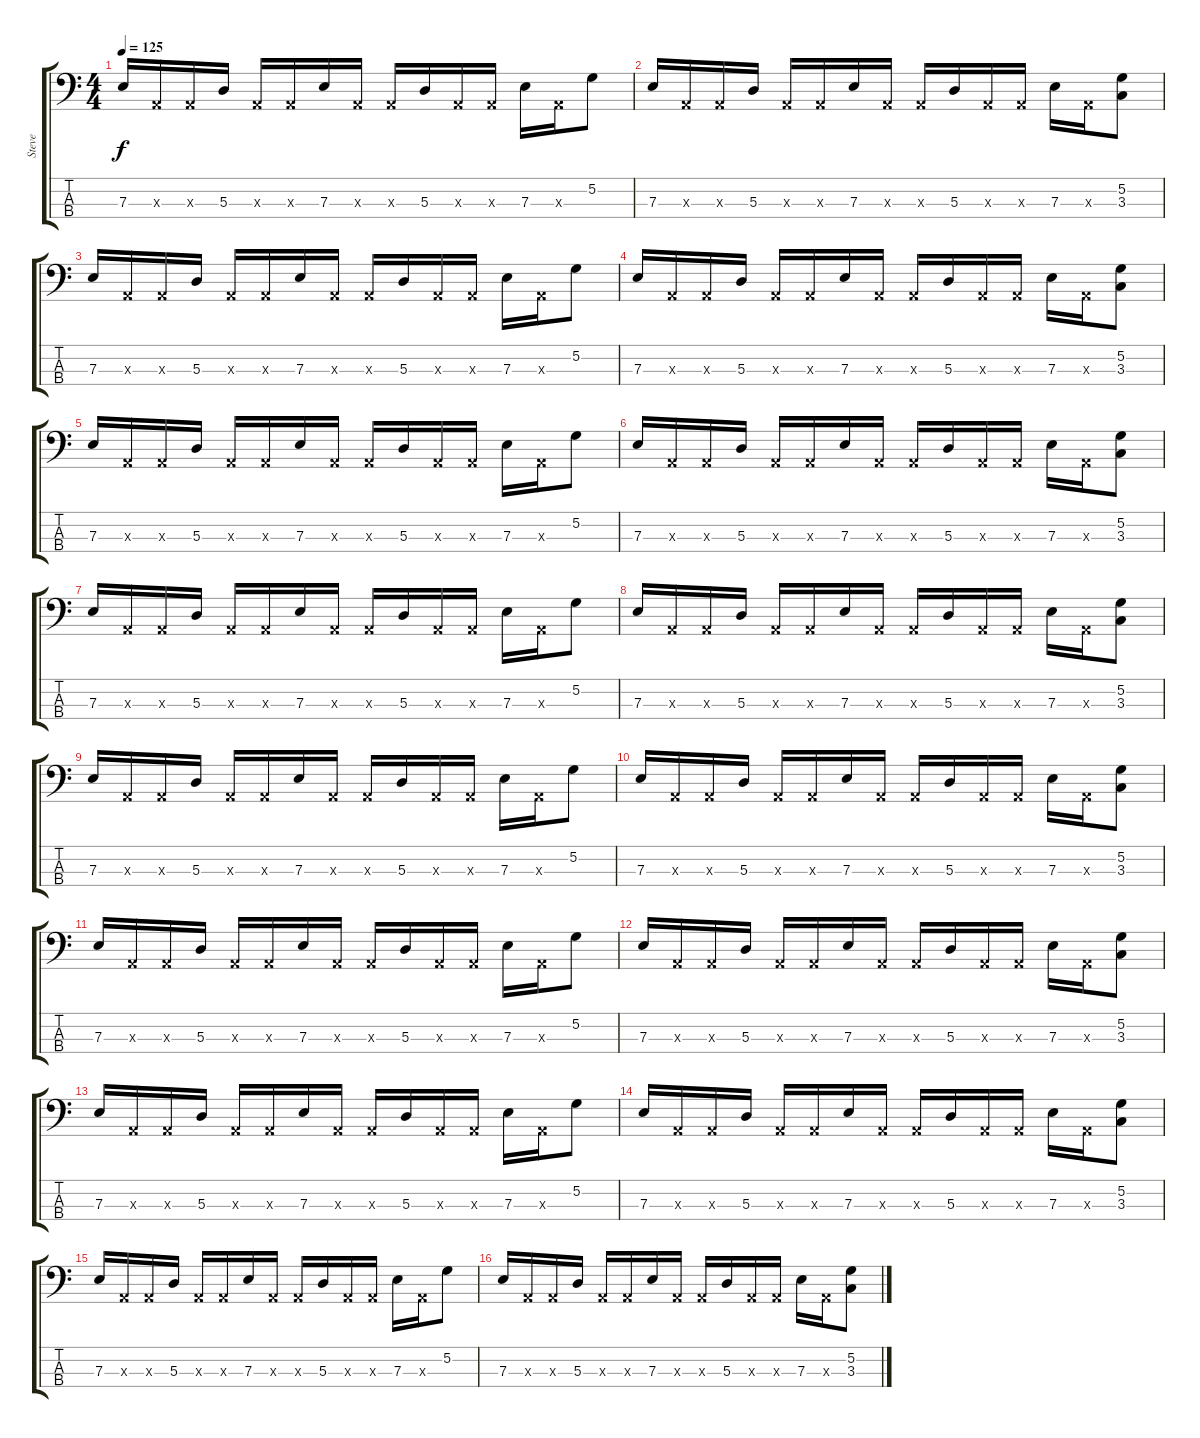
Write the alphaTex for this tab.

\track ("Steve" "Steve") {instrument electricbassfinger}
\staff {score tabs}
\tuning (G2 D2 A1 E1) {hide}
\ts (4 4)
\tempo 125
\clef f4
\ks c
7.3.16{dy f instrument electricbassfinger} 0.3{x}.16 0.3{x}.16 5.3.16 0.3{x}.16 0.3{x}.16 7.3.16 0.3{x}.16 0.3{x}.16 5.3.16 0.3{x}.16 0.3{x}.16 7.3.16 0.3{x}.16 5.2.8 |
7.3.16 0.3{x}.16 0.3{x}.16 5.3.16 0.3{x}.16 0.3{x}.16 7.3.16 0.3{x}.16 0.3{x}.16 5.3.16 0.3{x}.16 0.3{x}.16 7.3.16 0.3{x}.16 (5.2 3.3).8 |
7.3.16 0.3{x}.16 0.3{x}.16 5.3.16 0.3{x}.16 0.3{x}.16 7.3.16 0.3{x}.16 0.3{x}.16 5.3.16 0.3{x}.16 0.3{x}.16 7.3.16 0.3{x}.16 5.2.8 |
7.3.16 0.3{x}.16 0.3{x}.16 5.3.16 0.3{x}.16 0.3{x}.16 7.3.16 0.3{x}.16 0.3{x}.16 5.3.16 0.3{x}.16 0.3{x}.16 7.3.16 0.3{x}.16 (5.2 3.3).8 |
7.3.16 0.3{x}.16 0.3{x}.16 5.3.16 0.3{x}.16 0.3{x}.16 7.3.16 0.3{x}.16 0.3{x}.16 5.3.16 0.3{x}.16 0.3{x}.16 7.3.16 0.3{x}.16 5.2.8 |
7.3.16 0.3{x}.16 0.3{x}.16 5.3.16 0.3{x}.16 0.3{x}.16 7.3.16 0.3{x}.16 0.3{x}.16 5.3.16 0.3{x}.16 0.3{x}.16 7.3.16 0.3{x}.16 (5.2 3.3).8 |
7.3.16 0.3{x}.16 0.3{x}.16 5.3.16 0.3{x}.16 0.3{x}.16 7.3.16 0.3{x}.16 0.3{x}.16 5.3.16 0.3{x}.16 0.3{x}.16 7.3.16 0.3{x}.16 5.2.8 |
7.3.16 0.3{x}.16 0.3{x}.16 5.3.16 0.3{x}.16 0.3{x}.16 7.3.16 0.3{x}.16 0.3{x}.16 5.3.16 0.3{x}.16 0.3{x}.16 7.3.16 0.3{x}.16 (5.2 3.3).8 |
7.3.16 0.3{x}.16 0.3{x}.16 5.3.16 0.3{x}.16 0.3{x}.16 7.3.16 0.3{x}.16 0.3{x}.16 5.3.16 0.3{x}.16 0.3{x}.16 7.3.16 0.3{x}.16 5.2.8 |
7.3.16 0.3{x}.16 0.3{x}.16 5.3.16 0.3{x}.16 0.3{x}.16 7.3.16 0.3{x}.16 0.3{x}.16 5.3.16 0.3{x}.16 0.3{x}.16 7.3.16 0.3{x}.16 (5.2 3.3).8 |
7.3.16 0.3{x}.16 0.3{x}.16 5.3.16 0.3{x}.16 0.3{x}.16 7.3.16 0.3{x}.16 0.3{x}.16 5.3.16 0.3{x}.16 0.3{x}.16 7.3.16 0.3{x}.16 5.2.8 |
7.3.16 0.3{x}.16 0.3{x}.16 5.3.16 0.3{x}.16 0.3{x}.16 7.3.16 0.3{x}.16 0.3{x}.16 5.3.16 0.3{x}.16 0.3{x}.16 7.3.16 0.3{x}.16 (5.2 3.3).8 |
7.3.16 0.3{x}.16 0.3{x}.16 5.3.16 0.3{x}.16 0.3{x}.16 7.3.16 0.3{x}.16 0.3{x}.16 5.3.16 0.3{x}.16 0.3{x}.16 7.3.16 0.3{x}.16 5.2.8 |
7.3.16 0.3{x}.16 0.3{x}.16 5.3.16 0.3{x}.16 0.3{x}.16 7.3.16 0.3{x}.16 0.3{x}.16 5.3.16 0.3{x}.16 0.3{x}.16 7.3.16 0.3{x}.16 (5.2 3.3).8 |
7.3.16 0.3{x}.16 0.3{x}.16 5.3.16 0.3{x}.16 0.3{x}.16 7.3.16 0.3{x}.16 0.3{x}.16 5.3.16 0.3{x}.16 0.3{x}.16 7.3.16 0.3{x}.16 5.2.8 |
7.3.16 0.3{x}.16 0.3{x}.16 5.3.16 0.3{x}.16 0.3{x}.16 7.3.16 0.3{x}.16 0.3{x}.16 5.3.16 0.3{x}.16 0.3{x}.16 7.3.16 0.3{x}.16 (5.2 3.3).8
